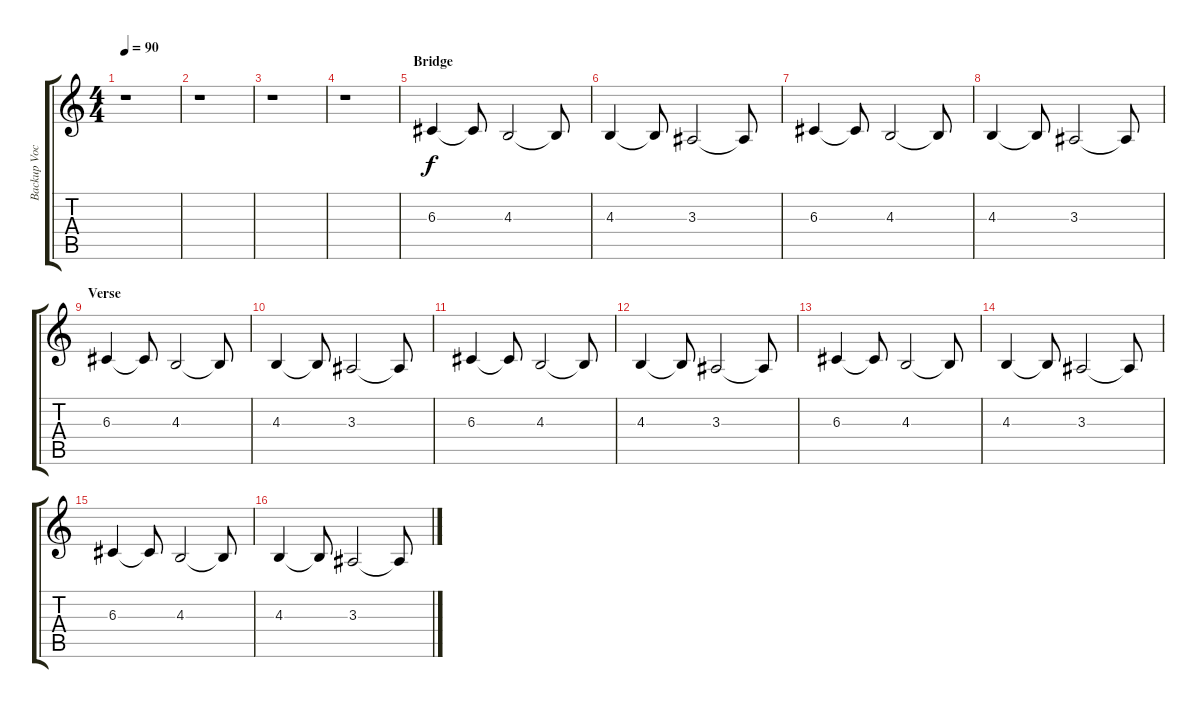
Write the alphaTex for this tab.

\track ("Backup Vocals" "Backup Voc") {instrument lead6voice}
\staff {score tabs}
\tuning (E4 B3 G3 D3 A2 E2) {hide}
\ts (4 4)
\tempo 90
\clef g2
\ks c
r.1{dy f} |
r.1 |
r.1 |
r.1 |
\section ("" "Bridge")
6.3.4 6.3{t}.8 4.3.2 4.3{t}.8 |
4.3.4 4.3{t}.8 3.3.2 3.3{t}.8 |
6.3.4 6.3{t}.8 4.3.2 4.3{t}.8 |
4.3.4 4.3{t}.8 3.3.2 3.3{t}.8 |
\section ("" "Verse")
6.3.4 6.3{t}.8 4.3.2 4.3{t}.8 |
4.3.4 4.3{t}.8 3.3.2 3.3{t}.8 |
6.3.4 6.3{t}.8 4.3.2 4.3{t}.8 |
4.3.4 4.3{t}.8 3.3.2 3.3{t}.8 |
6.3.4 6.3{t}.8 4.3.2 4.3{t}.8 |
4.3.4 4.3{t}.8 3.3.2 3.3{t}.8 |
6.3.4 6.3{t}.8 4.3.2 4.3{t}.8 |
4.3.4 4.3{t}.8 3.3.2 3.3{t}.8
